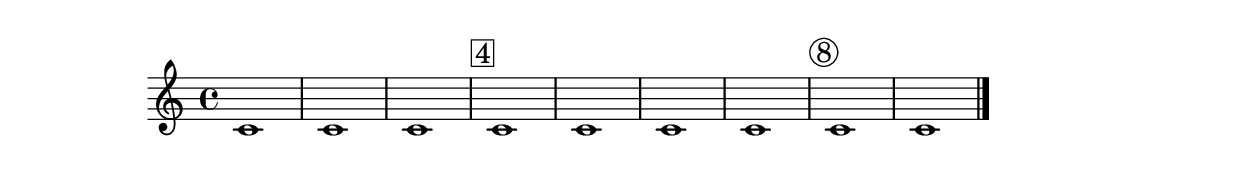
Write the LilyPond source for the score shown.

%% DO NOT EDIT this file manually; it is automatically
%% generated from LSR http://lsr.dsi.unimi.it
%% Make any changes in LSR itself, or in Documentation/snippets/new/ ,
%% and then run scripts/auxiliar/makelsr.py
%%
%% This file is in the public domain.
\version "2.14.0"

\header {
  lsrtags = "rhythms, tweaks-and-overrides"

%% Translation of GIT committish: 70f5f30161f7b804a681cd080274bfcdc9f4fe8c
  texidoces = "

Los números de compás también se pueden imprimir dentro de rectángulos o de circunferencias.

"
  doctitlees = "Imprimir números de compás dentro de rectángulos o circunferencias"



%% Translation of GIT committish: 0a868be38a775ecb1ef935b079000cebbc64de40
  texidocde = "
Taktnummern können auch in Boxen oder Kreisen gesetzt werden.

"
  doctitlede = "Setzen von Taktnummern in Kästen oder Kreisen"



%% Translation of GIT committish: 374d57cf9b68ddf32a95409ce08ba75816900f6b
  texidocfr = "
Les numéros de mesures peuvent être encadrés ou entourés d'un cercle.

"
  doctitlefr = "Inscrire le numéro de mesure dans un cadre ou un cercle"

  texidoc = "
Bar numbers can also be printed inside boxes or circles.

"
  doctitle = "Printing bar numbers inside boxes or circles"
} % begin verbatim

\relative c' {
  % Prevent bar numbers at the end of a line and permit them elsewhere
  \override Score.BarNumber #'break-visibility = #end-of-line-invisible
  \set Score.barNumberVisibility = #(every-nth-bar-number-visible 4)

  % Increase the size of the bar number by 2
  \override Score.BarNumber #'font-size = #2

  % Draw a box round the following bar number(s)
  \override Score.BarNumber #'stencil
    = #(make-stencil-boxer 0.1 0.25 ly:text-interface::print)
  \repeat unfold 5 { c1 }

  % Draw a circle round the following bar number(s)
  \override Score.BarNumber #'stencil
    = #(make-stencil-circler 0.1 0.25 ly:text-interface::print)
  \repeat unfold 4 { c1 } \bar "|."
}

